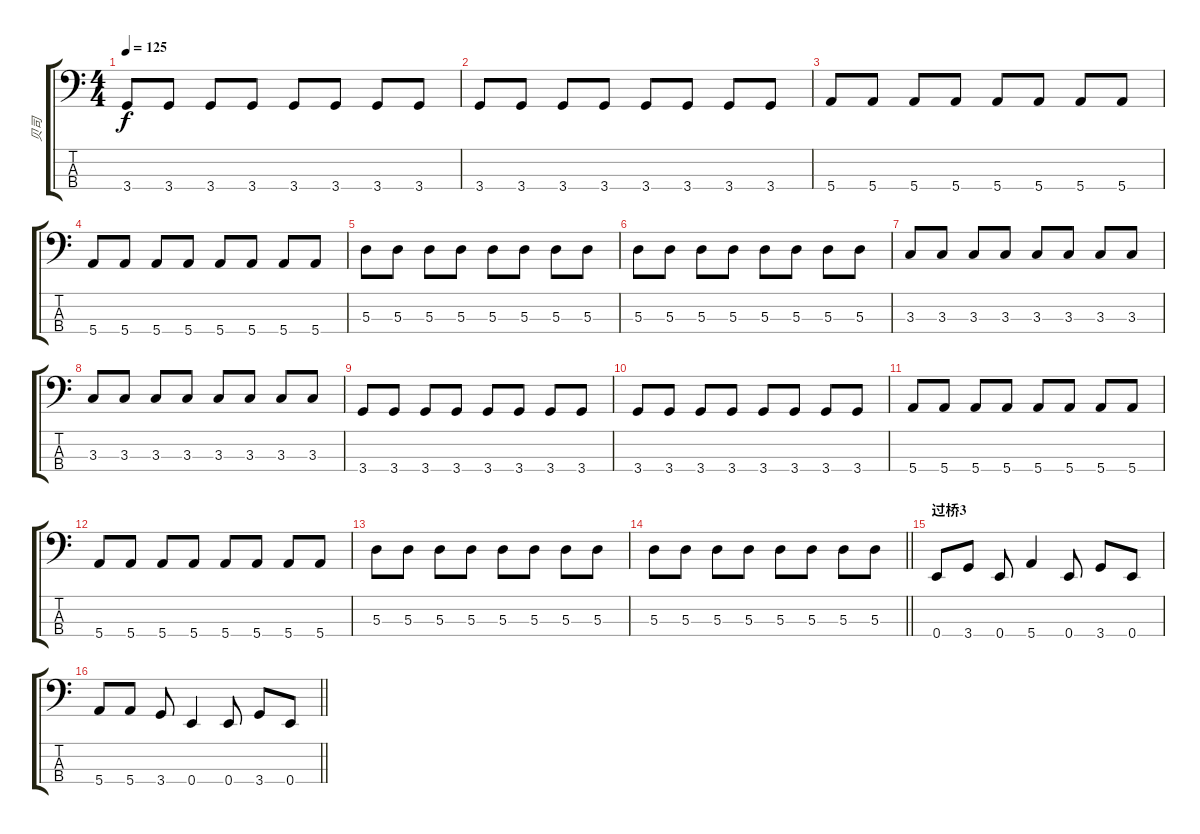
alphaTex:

\track ("贝司" "贝司") {instrument electricbassfinger}
\staff {score tabs}
\tuning (G2 D2 A1 E1) {hide}
\ts (4 4)
\tempo 125
\clef f4
\ks c
3.4.8{dy f} 3.4.8 3.4.8 3.4.8 3.4.8 3.4.8 3.4.8 3.4.8 |
3.4.8 3.4.8 3.4.8 3.4.8 3.4.8 3.4.8 3.4.8 3.4.8 |
5.4.8 5.4.8 5.4.8 5.4.8 5.4.8 5.4.8 5.4.8 5.4.8 |
5.4.8 5.4.8 5.4.8 5.4.8 5.4.8 5.4.8 5.4.8 5.4.8 |
5.3.8 5.3.8 5.3.8 5.3.8 5.3.8 5.3.8 5.3.8 5.3.8 |
5.3.8 5.3.8 5.3.8 5.3.8 5.3.8 5.3.8 5.3.8 5.3.8 |
3.3.8 3.3.8 3.3.8 3.3.8 3.3.8 3.3.8 3.3.8 3.3.8 |
3.3.8 3.3.8 3.3.8 3.3.8 3.3.8 3.3.8 3.3.8 3.3.8 |
3.4.8 3.4.8 3.4.8 3.4.8 3.4.8 3.4.8 3.4.8 3.4.8 |
3.4.8 3.4.8 3.4.8 3.4.8 3.4.8 3.4.8 3.4.8 3.4.8 |
5.4.8 5.4.8 5.4.8 5.4.8 5.4.8 5.4.8 5.4.8 5.4.8 |
5.4.8 5.4.8 5.4.8 5.4.8 5.4.8 5.4.8 5.4.8 5.4.8 |
5.3.8 5.3.8 5.3.8 5.3.8 5.3.8 5.3.8 5.3.8 5.3.8 |
\barLineRight lightlight
5.3.8 5.3.8 5.3.8 5.3.8 5.3.8 5.3.8 5.3.8 5.3.8 |
\section ("" "过桥3")
0.4.8 3.4.8 0.4.8 5.4.4 0.4.8 3.4.8 0.4.8 |
\barLineRight lightlight
5.4.8 5.4.8 3.4.8 0.4.4 0.4.8 3.4.8 0.4.8
